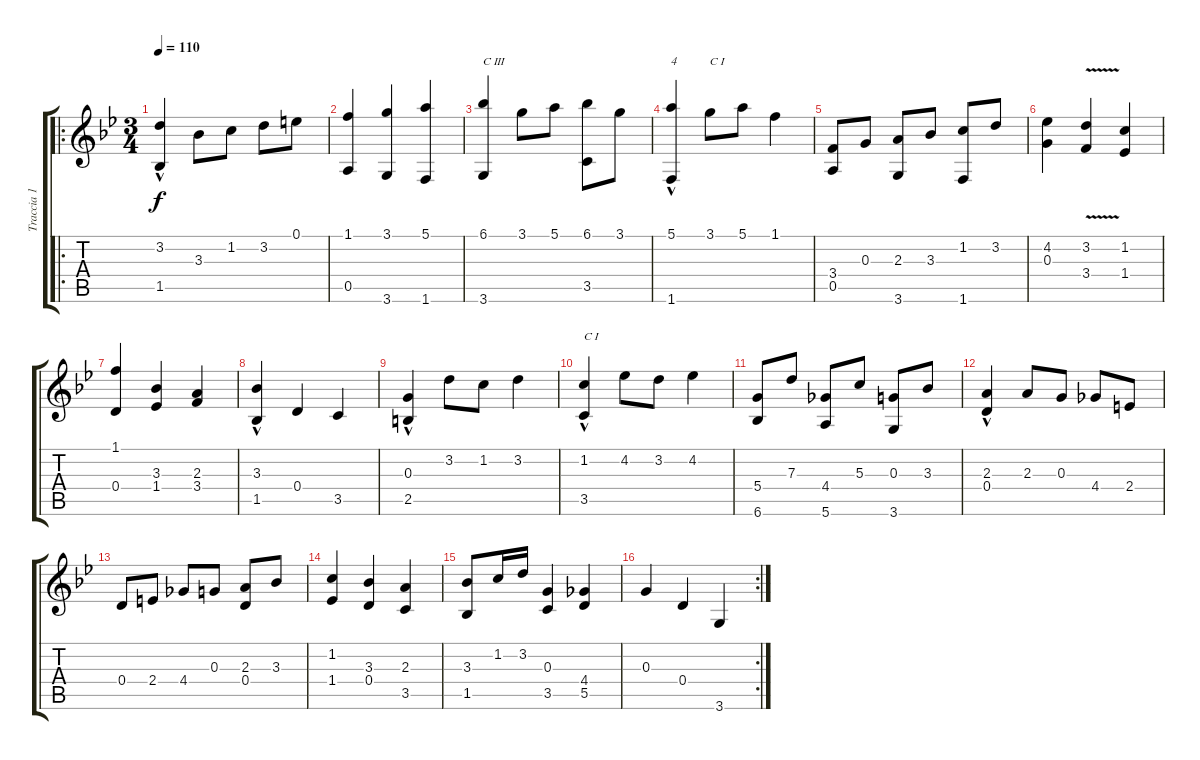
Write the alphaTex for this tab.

\track ("Traccia 1" "Traccia 1") {instrument acousticguitarnylon}
\staff {score tabs}
\tuning (E4 B3 G3 D3 A2 E2) {hide}
\ro
\ts (3 4)
\tempo 110
\clef g2
\ks gminor
(3.2 1.5{hac}).4{dy f} 3.3.8 1.2.8 3.2.8 0.1.8 |
(1.1 0.5).4 (3.1 3.6).4 (5.1 1.6).4 |
(6.1 3.6).4{txt "C III"} 3.1.8 5.1.8 (6.1 3.5).8 3.1.8 |
(5.1 1.6{hac}).4{txt "4"} 3.1.8{txt "C I"} 5.1.8 1.1.4 |
(3.4 0.5).8 0.3.8 (2.3 3.6).8 3.3.8 (1.2 1.6).8 3.2.8 |
(4.2 0.3).4 (3.2{v} 3.4).4 (1.2 1.4).4 |
(1.1 0.4).4 (3.3 1.4).4 (2.3 3.4).4 |
(3.3{hac} 1.5).4 0.4.4 3.5.4 |
(0.3 2.5{hac}).4 3.2.8 1.2.8 3.2.4 |
(1.2 3.5{hac}).4{txt "C I"} 4.2.8 3.2.8 4.2.4 |
(5.4 6.6).8 7.3.8 (4.4 5.6).8 5.3.8 (0.3 3.6).8 3.3.8 |
(2.3 0.4{hac}).4 2.3.8 0.3.8 4.4.8 2.4.8 |
0.4.8 2.4.8 4.4.8 0.3.8 (2.3 0.4).8 3.3.8 |
(1.2 1.4).4 (3.3 0.4).4 (2.3 3.5).4 |
(3.3 1.5).8 1.2.16 3.2.16 (0.3 3.5).4 (4.4 5.5).4 |
\rc 2
0.3.4 0.4.4 3.6.4
